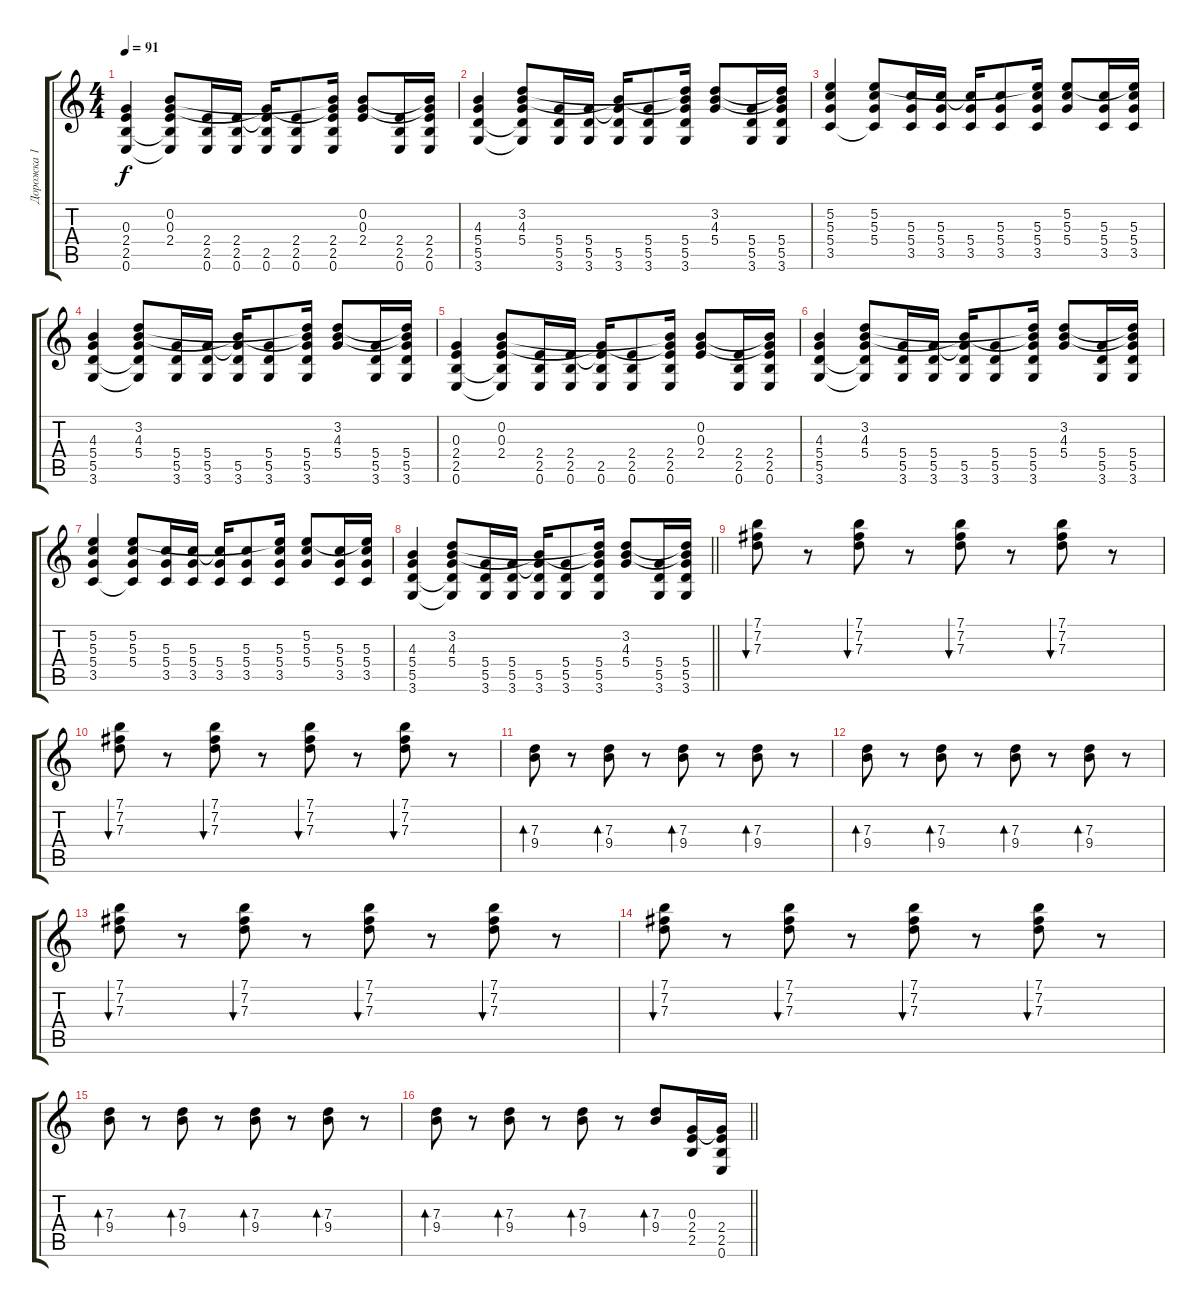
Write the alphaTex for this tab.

\track ("Дорожка 1" "Дорожка 1") {instrument overdrivenguitar}
\staff {score tabs}
\tuning (E4 B3 G3 D3 A2 E2) {hide}
\ts (4 4)
\tempo 91
\clef g2
\ks c
(0.3 2.4 2.5 0.6).4{dy f} (0.2 0.3 2.4 2.5{t} 0.6{t}).8 (2.4 2.5 0.6).16 (2.4 2.5 0.6).16 (0.3{t} 2.4{t} 2.5 0.6).16 (2.4 2.5 0.6).8 (0.2{t} 0.3{t} 2.4 2.5 0.6).16 (0.2 0.3 2.4).8 (2.4 2.5 0.6).16 (0.2{t} 0.3{t} 2.4 2.5 0.6).16 |
(4.3 5.4 5.5 3.6).4 (3.2 4.3 5.4 5.5{t} 3.6{t}).8 (5.4 5.5 3.6).16 (5.4 5.5 3.6).16 (4.3{t} 5.4{t} 5.5 3.6).16 (5.4 5.5 3.6).8 (3.2{t} 4.3{t} 5.4 5.5 3.6).16 (3.2 4.3 5.4).8 (5.4 5.5 3.6).16 (3.2{t} 4.3{t} 5.4 5.5 3.6).16 |
(5.2 5.3 5.4 3.5).4 (5.2 5.3 5.4 3.5{t}).8 (5.3 5.4 3.5).16 (5.3 5.4 3.5).16 (5.3{t} 5.4 3.5).16 (5.3 5.4 3.5).8 (5.2{t} 5.3 5.4 3.5).16 (5.2 5.3 5.4).8 (5.3 5.4 3.5).16 (5.2{t} 5.3 5.4 3.5).16 |
(4.3 5.4 5.5 3.6).4 (3.2 4.3 5.4 5.5{t} 3.6{t}).8 (5.4 5.5 3.6).16 (5.4 5.5 3.6).16 (4.3{t} 5.4{t} 5.5 3.6).16 (5.4 5.5 3.6).8 (3.2{t} 4.3{t} 5.4 5.5 3.6).16 (3.2 4.3 5.4).8 (5.4 5.5 3.6).16 (3.2{t} 4.3{t} 5.4 5.5 3.6).16 |
(0.3 2.4 2.5 0.6).4 (0.2 0.3 2.4 2.5{t} 0.6{t}).8 (2.4 2.5 0.6).16 (2.4 2.5 0.6).16 (0.3{t} 2.4{t} 2.5 0.6).16 (2.4 2.5 0.6).8 (0.2{t} 0.3{t} 2.4 2.5 0.6).16 (0.2 0.3 2.4).8 (2.4 2.5 0.6).16 (0.2{t} 0.3{t} 2.4 2.5 0.6).16 |
(4.3 5.4 5.5 3.6).4 (3.2 4.3 5.4 5.5{t} 3.6{t}).8 (5.4 5.5 3.6).16 (5.4 5.5 3.6).16 (4.3{t} 5.4{t} 5.5 3.6).16 (5.4 5.5 3.6).8 (3.2{t} 4.3{t} 5.4 5.5 3.6).16 (3.2 4.3 5.4).8 (5.4 5.5 3.6).16 (3.2{t} 4.3{t} 5.4 5.5 3.6).16 |
(5.2 5.3 5.4 3.5).4 (5.2 5.3 5.4 3.5{t}).8 (5.3 5.4 3.5).16 (5.3 5.4 3.5).16 (5.3{t} 5.4 3.5).16 (5.3 5.4 3.5).8 (5.2{t} 5.3 5.4 3.5).16 (5.2 5.3 5.4).8 (5.3 5.4 3.5).16 (5.2{t} 5.3 5.4 3.5).16 |
\barLineRight lightlight
(4.3 5.4 5.5 3.6).4 (3.2 4.3 5.4 5.5{t} 3.6{t}).8 (5.4 5.5 3.6).16 (5.4 5.5 3.6).16 (4.3{t} 5.4{t} 5.5 3.6).16 (5.4 5.5 3.6).8 (3.2{t} 4.3{t} 5.4 5.5 3.6).16 (3.2 4.3 5.4).8 (5.4 5.5 3.6).16 (3.2{t} 4.3{t} 5.4 5.5 3.6).16 |
(7.1 7.2 7.3).8{bu 30} r.8 (7.1 7.2 7.3).8{bu 30} r.8 (7.1 7.2 7.3).8{bu 30} r.8 (7.1 7.2 7.3).8{bu 30} r.8 |
(7.1 7.2 7.3).8{bu 30} r.8 (7.1 7.2 7.3).8{bu 30} r.8 (7.1 7.2 7.3).8{bu 30} r.8 (7.1 7.2 7.3).8{bu 30} r.8 |
(7.3 9.4).8{bd 30} r.8 (7.3 9.4).8{bd 30} r.8 (7.3 9.4).8{bd 30} r.8 (7.3 9.4).8{bd 30} r.8 |
(7.3 9.4).8{bd 30} r.8 (7.3 9.4).8{bd 30} r.8 (7.3 9.4).8{bd 30} r.8 (7.3 9.4).8{bd 30} r.8 |
(7.1 7.2 7.3).8{bu 30} r.8 (7.1 7.2 7.3).8{bu 30} r.8 (7.1 7.2 7.3).8{bu 30} r.8 (7.1 7.2 7.3).8{bu 30} r.8 |
(7.1 7.2 7.3).8{bu 30} r.8 (7.1 7.2 7.3).8{bu 30} r.8 (7.1 7.2 7.3).8{bu 30} r.8 (7.1 7.2 7.3).8{bu 30} r.8 |
(7.3 9.4).8{bd 30} r.8 (7.3 9.4).8{bd 30} r.8 (7.3 9.4).8{bd 30} r.8 (7.3 9.4).8{bd 30} r.8 |
\barLineRight lightlight
(7.3 9.4).8{bd 30} r.8 (7.3 9.4).8{bd 30} r.8 (7.3 9.4).8{bd 30} r.8 (7.3 9.4).8{bd 30} (0.3 2.4 2.5).16 (0.3{t} 2.4 2.5 0.6).16
